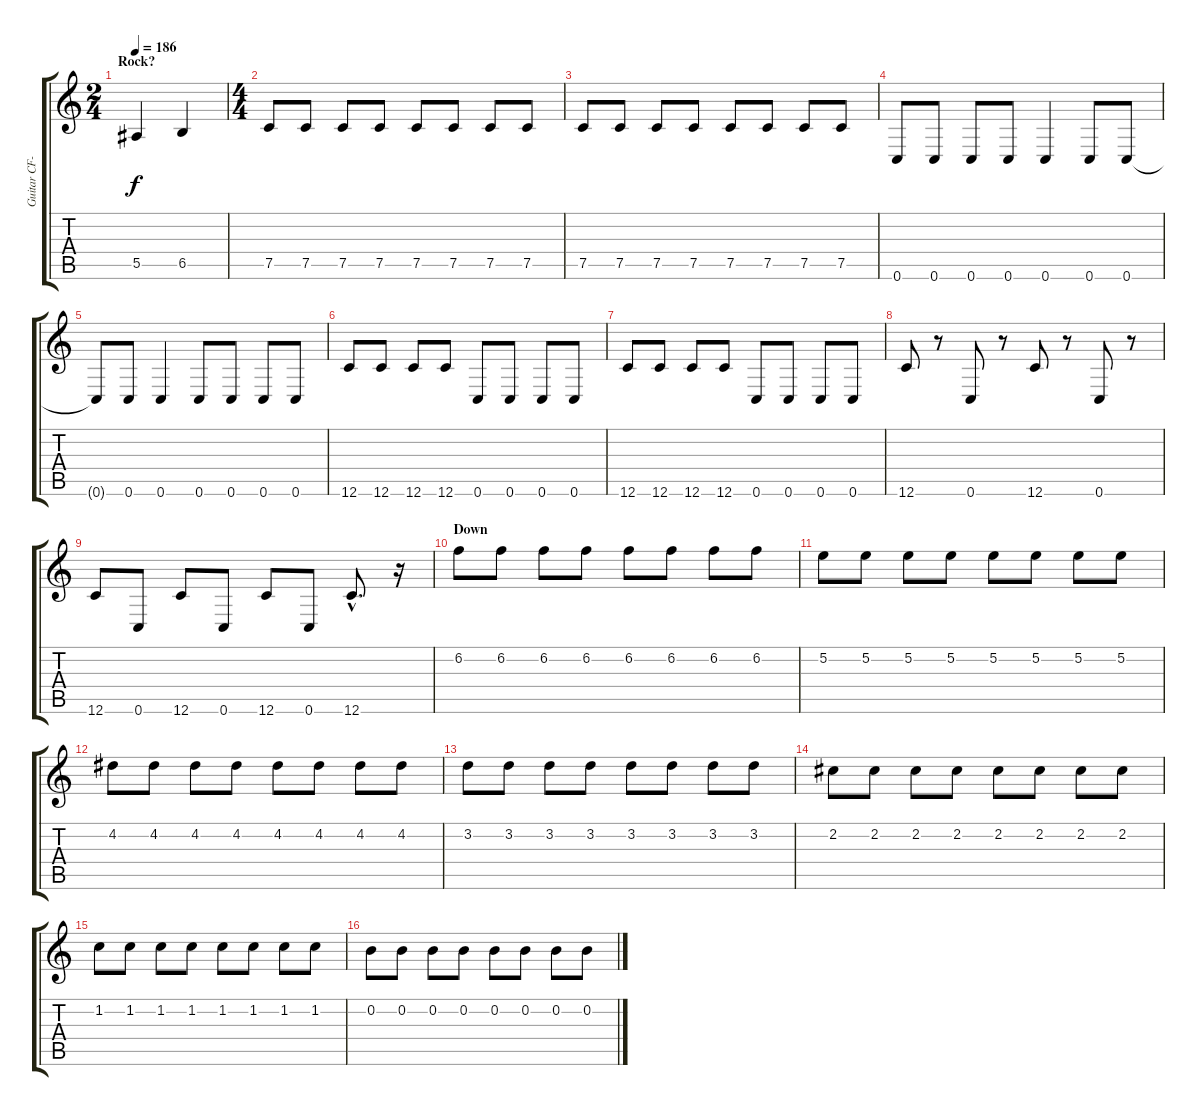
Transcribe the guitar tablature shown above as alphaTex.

\track ("Guitar CF----" "Guitar CF-") {instrument electricguitarclean}
\staff {score tabs}
\tuning (E4 B3 G3 D3 F2 C2) {hide}
\ts (2 4)
\section ("" "Rock?")
\tempo 186
\clef g2
\ks c
5.5.4{dy f} 6.5.4 |
\ts (4 4)
7.5.8 7.5.8 7.5.8 7.5.8 7.5.8 7.5.8 7.5.8 7.5.8 |
7.5.8 7.5.8 7.5.8 7.5.8 7.5.8 7.5.8 7.5.8 7.5.8 |
0.6.8 0.6.8 0.6.8 0.6.8 0.6.4 0.6.8 0.6.8 |
0.6{t}.8 0.6.8 0.6.4 0.6.8 0.6.8 0.6.8 0.6.8 |
12.6.8 12.6.8 12.6.8 12.6.8 0.6.8 0.6.8 0.6.8 0.6.8 |
12.6.8 12.6.8 12.6.8 12.6.8 0.6.8 0.6.8 0.6.8 0.6.8 |
12.6.8 r.8 0.6.8 r.8 12.6.8 r.8 0.6.8 r.8 |
12.6.8 0.6.8 12.6.8 0.6.8 12.6.8 0.6.8 12.6{hac}.8{d} r.16 |
\section ("" "Down")
6.2.8 6.2.8 6.2.8 6.2.8 6.2.8 6.2.8 6.2.8 6.2.8 |
5.2.8 5.2.8 5.2.8 5.2.8 5.2.8 5.2.8 5.2.8 5.2.8 |
4.2.8 4.2.8 4.2.8 4.2.8 4.2.8 4.2.8 4.2.8 4.2.8 |
3.2.8 3.2.8 3.2.8 3.2.8 3.2.8 3.2.8 3.2.8 3.2.8 |
2.2.8 2.2.8 2.2.8 2.2.8 2.2.8 2.2.8 2.2.8 2.2.8 |
1.2.8 1.2.8 1.2.8 1.2.8 1.2.8 1.2.8 1.2.8 1.2.8 |
0.2.8 0.2.8 0.2.8 0.2.8 0.2.8 0.2.8 0.2.8 0.2.8
